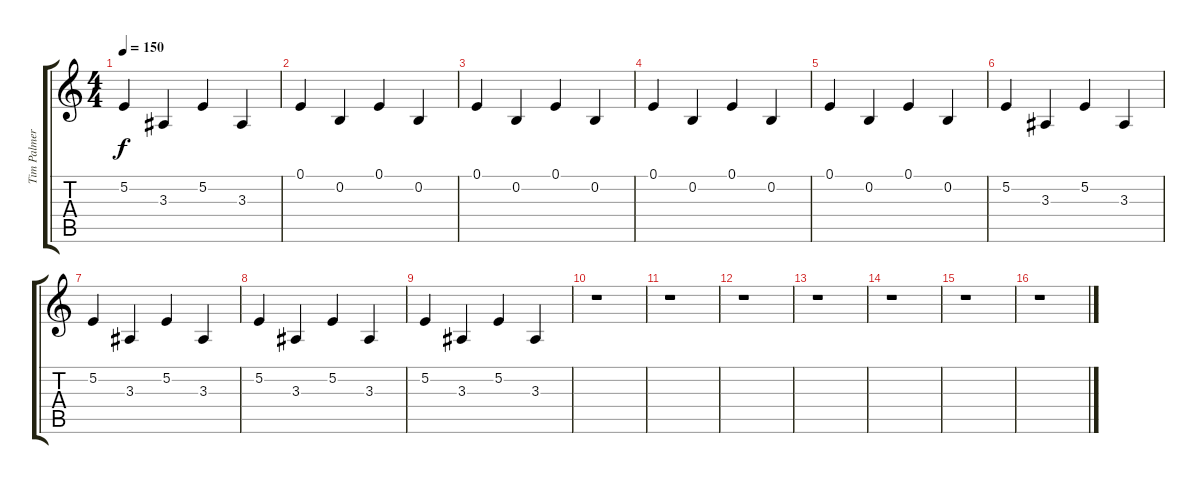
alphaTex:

\track ("Tim Palmer - Piano" "Tim Palmer") {instrument brightacousticpiano}
\staff {score tabs}
\tuning (E4 B3 G3 D3 A2 E2) {hide}
\ts (4 4)
\tempo 150
\clef g2
\ks c
5.2.4{dy f} 3.3.4 5.2.4 3.3.4 |
0.1.4 0.2.4 0.1.4 0.2.4 |
0.1.4 0.2.4 0.1.4 0.2.4 |
0.1.4 0.2.4 0.1.4 0.2.4 |
0.1.4 0.2.4 0.1.4 0.2.4 |
5.2.4 3.3.4 5.2.4 3.3.4 |
5.2.4 3.3.4 5.2.4 3.3.4 |
5.2.4 3.3.4 5.2.4 3.3.4 |
5.2.4 3.3.4 5.2.4 3.3.4 |
r.1 |
r.1 |
r.1 |
r.1 |
r.1 |
r.1 |
r.1
